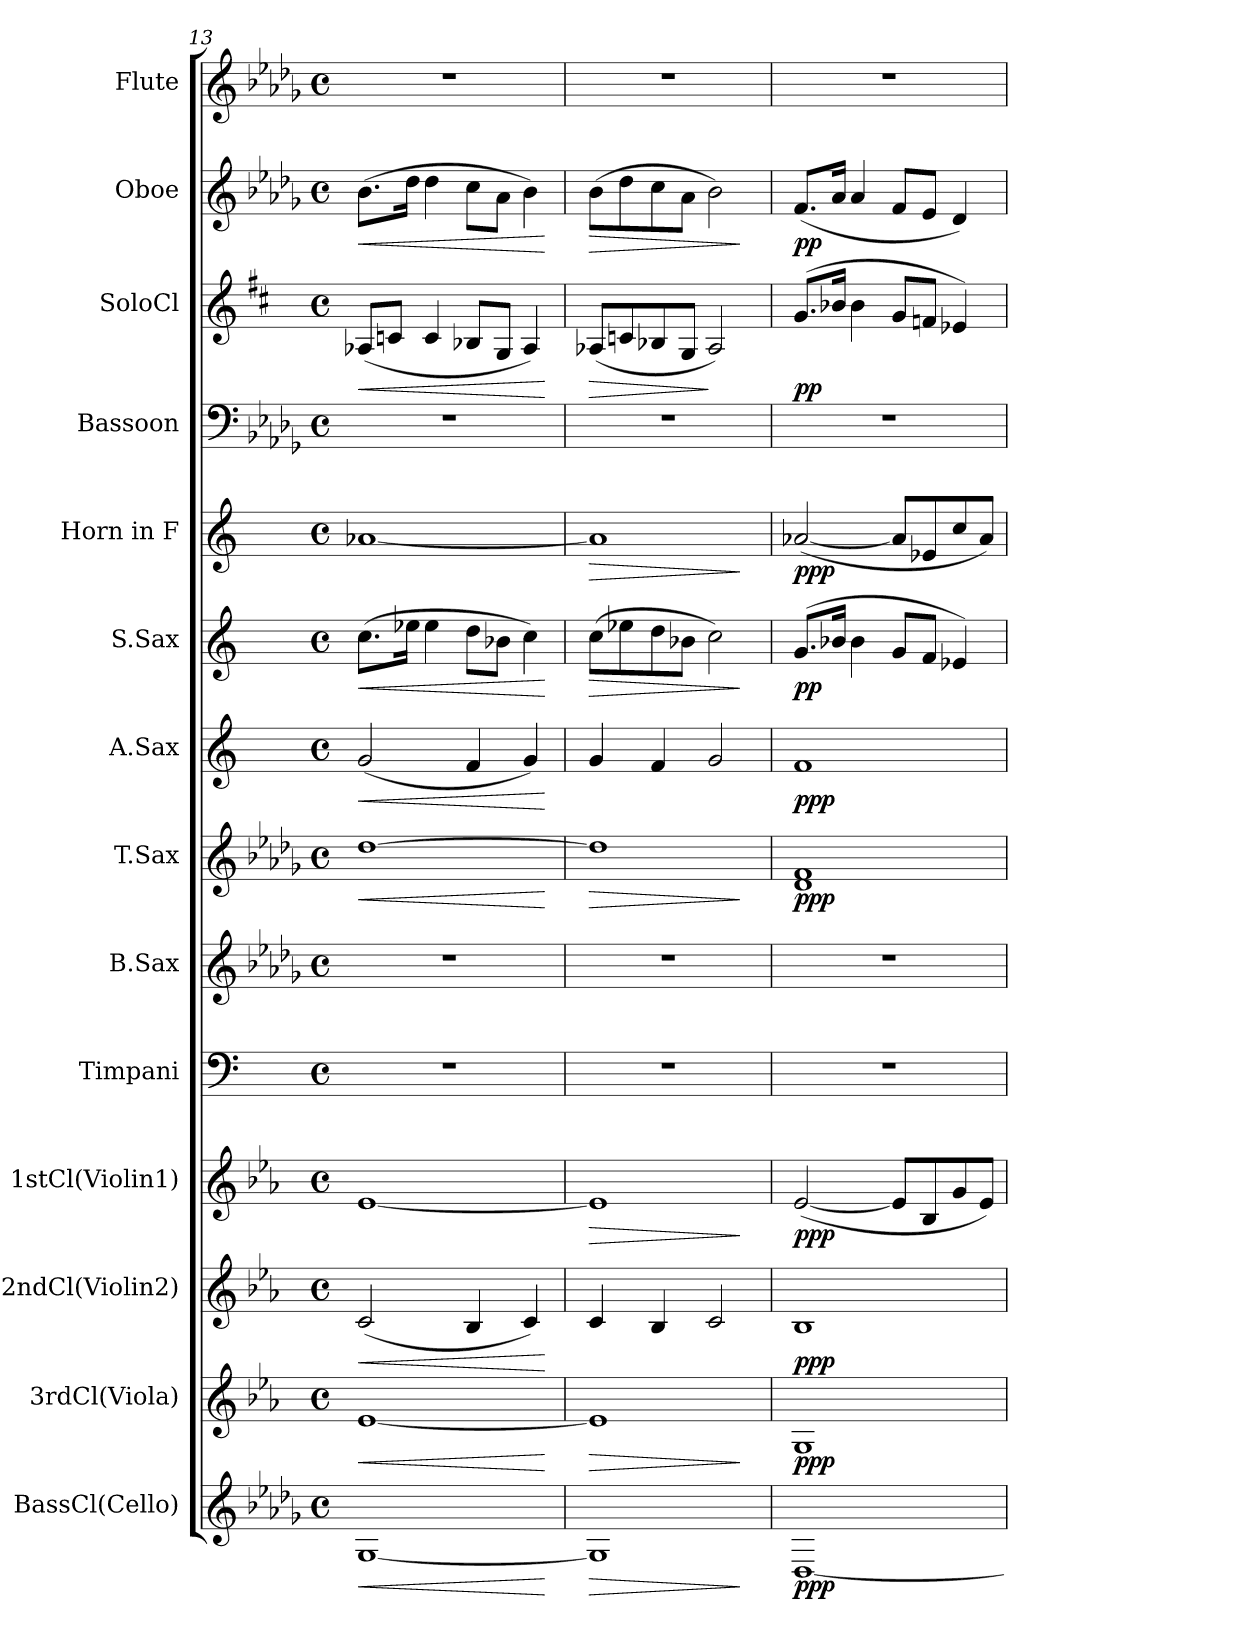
**kern	**dynam	**kern	**dynam	**kern	**dynam	**kern	**dynam	**kern	**kern	**kern	**dynam	**kern	**dynam	**kern	**dynam	**kern	**dynam	**kern	**kern	**dynam	**kern	**dynam	**kern
*part14	*part14	*part13	*part13	*part12	*part12	*part11	*part11	*part10	*part9	*part8	*part8	*part7	*part7	*part6	*part6	*part5	*part5	*part4	*part3	*part3	*part2	*part2	*part1
*staff14	*staff14	*staff13	*staff13	*staff12	*staff12	*staff11	*staff11	*staff10	*staff9	*staff8	*staff8	*staff7	*staff7	*staff6	*staff6	*staff5	*staff5	*staff4	*staff3	*staff3	*staff2	*staff2	*staff1
*I"BassCl(Cello)	*	*I"3rdCl(Viola)	*	*I"2ndCl(Violin2)	*	*I"1stCl(Violin1)	*	*I"Timpani	*I"B.Sax	*I"T.Sax	*	*I"A.Sax	*	*I"S.Sax	*	*I"Horn in F	*	*I"Bassoon	*I"SoloCl	*	*I"Oboe	*	*I"Flute
*I'BassCl(Cello)	*	*I'3rdCl(Viola)	*	*I'2ndCl(Violin2)	*	*I'1stCl(Violin1)	*	*	*	*I'T. Sax.	*	*I'A. Sax.	*	*I'S. Sax.	*	*I'Horn in F	*	*	*I'SoloCl	*	*	*	*
*clefG2	*	*clefG2	*	*clefG2	*	*clefG2	*	*clefF4	*clefG2	*clefG2	*	*clefG2	*	*clefG2	*	*clefG2	*	*clefF4	*clefG2	*	*clefG2	*	*clefG2
*ITrd8c14	*	*ITrd1c2	*	*ITrd1c2	*	*ITrd1c2	*	*	*ITrd12c21	*ITrd8c14	*	*ITrd5c9	*	*ITrd1c2	*	*ITrd4c7	*	*	*ITrd1c2	*	*	*	*
*k[b-e-a-d-g-]	*	*k[b-e-a-d-g-]	*	*k[b-e-a-d-g-]	*	*k[b-e-a-d-g-]	*	*k[]	*k[b-e-a-d-g-]	*k[b-e-a-d-g-]	*	*k[b-e-a-]	*	*k[b-e-]	*	*k[b-]	*	*k[b-e-a-d-g-]	*k[]	*	*k[b-e-a-d-g-]	*	*k[b-e-a-d-g-]
*M4/4	*	*M4/4	*	*M4/4	*	*M4/4	*	*M4/4	*M4/4	*M4/4	*	*M4/4	*	*M4/4	*	*M4/4	*	*M4/4	*M4/4	*	*M4/4	*	*M4/4
*met(c)	*	*met(c)	*	*met(c)	*	*met(c)	*	*met(c)	*met(c)	*met(c)	*	*met(c)	*	*met(c)	*	*met(c)	*	*met(c)	*met(c)	*	*met(c)	*	*met(c)
=13	=13	=13	=13	=13	=13	=13	=13	=13	=13	=13	=13	=13	=13	=13	=13	=13	=13	=13	=13	=13	=13	=13	=13
!	!LO:HP:b	!	!LO:HP:b	!	!LO:HP:b	!	!	!	!	!	!LO:HP:b	!	!LO:HP:b	!	!LO:HP:b	!	!	!	!	!LO:HP:b	!	!LO:HP:b	!
[1GG-	<	[1d-	<	(<2B-/	<	[1d-	.	1r	1r	[1d-	<	(<2B-/	<	(>8.b-\L	<	[1d-X	.	1r	(<8G-X/L	<	(>8.b-\L	<	1r
.	.	.	.	.	.	.	.	.	.	.	.	.	.	.	.	.	.	.	8B-X/J	.	.	.	.
.	.	.	.	.	.	.	.	.	.	.	.	.	.	16dd-X\Jk	.	.	.	.	.	.	16dd-\Jk	.	.
.	.	.	.	.	.	.	.	.	.	.	.	.	.	4dd-\	.	.	.	.	4B-/	.	4dd-\	.	.
.	.	.	.	4A-/	.	.	.	.	.	.	.	4A-/	.	8cc\L	.	.	.	.	8A-X/L	.	8cc\L	.	.
.	.	.	.	.	.	.	.	.	.	.	.	.	.	8a-X\J	.	.	.	.	8F/J	.	8a-\J	.	.
.	.	.	.	4B-/)	.	.	.	.	.	.	.	4B-/)	.	4b-\)	.	.	.	.	4G-/)	.	4b-\)	.	.
.	[	.	[	.	[	.	.	.	.	.	[	.	[	.	[	.	.	.	.	[	.	[	.
!!LO:PB:g=z
=14	=14	=14	=14	=14	=14	=14	=14	=14	=14	=14	=14	=14	=14	=14	=14	=14	=14	=14	=14	=14	=14	=14	=14
!	!LO:HP:b	!	!LO:HP:b	!	!	!	!LO:HP:b	!	!	!	!LO:HP:b	!	!	!	!LO:HP:b	!	!LO:HP:b	!	!	!LO:HP:b	!	!LO:HP:b	!
1GG-]	>	1d-]	>	4B-/	.	1d-]	>	1r	1r	1d-]	>	4B-/	.	(>8b-\L	>	1d-]	>	1r	(<8G-X/L	>	(>8b-\L	>	1r
.	.	.	.	.	.	.	.	.	.	.	.	.	.	8dd-X\	.	.	.	.	8B-X/	.	8dd-\	.	.
.	.	.	.	4A-/	.	.	.	.	.	.	.	4A-/	.	8cc\	.	.	.	.	8A-X/	.	8cc\	.	.
.	.	.	.	.	.	.	.	.	.	.	.	.	.	8a-X\J	.	.	.	.	8F/J	.	8a-\J	.	.
.	.	.	.	2B-/	.	.	.	.	.	.	.	2B-/	.	2b-\)	.	.	.	.	2G-/)	]	2b-\)	.	.
.	]	.	]	.	.	.	]	.	.	.	]	.	.	.	]	.	]	.	.	.	.	]	.
=15	=15	=15	=15	=15	=15	=15	=15	=15	=15	=15	=15	=15	=15	=15	=15	=15	=15	=15	=15	=15	=15	=15	=15
!	!LO:DY:b	!	!LO:DY:b	!	!LO:DY:b	!	!LO:DY:b	!	!	!	!LO:DY:b	!	!LO:DY:b	!	!LO:DY:b	!	!LO:DY:b	!	!	!LO:DY:b	!	!LO:DY:b	!
[1DD-	ppp	1F	ppp	1A-	ppp	(<[2d-/	ppp	1r	1r	1D- 1F	ppp	1A-	ppp	(>8.f/L	pp	(<[2d-X/	ppp	1r	(>8.f/L	pp	(<8.f/L	pp	1r
.	.	.	.	.	.	.	.	.	.	.	.	.	.	16a-X/Jk	.	.	.	.	16a-X/Jk	.	16a-/Jk	.	.
.	.	.	.	.	.	.	.	.	.	.	.	.	.	4a-\	.	.	.	.	4a-\	.	4a-/	.	.
.	.	.	.	.	.	8d-/L]	.	.	.	.	.	.	.	8f/L	.	8d-/L]	.	.	8f/L	.	8f/L	.	.
.	.	.	.	.	.	8A-/	.	.	.	.	.	.	.	8e-/J	.	8A-X/	.	.	8e-X/J	.	8e-/J	.	.
.	.	.	.	.	.	8f/	.	.	.	.	.	.	.	4d-X/)	.	8f/	.	.	4d-X/)	.	4d-/)	.	.
.	.	.	.	.	.	8d-/J)	.	.	.	.	.	.	.	.	.	8d-/J)	.	.	.	.	.	.	.
=	=	=	=	=	=	=	=	=	=	=	=	=	=	=	=	=	=	=	=	=	=	=	=
*-	*-	*-	*-	*-	*-	*-	*-	*-	*-	*-	*-	*-	*-	*-	*-	*-	*-	*-	*-	*-	*-	*-	*-
